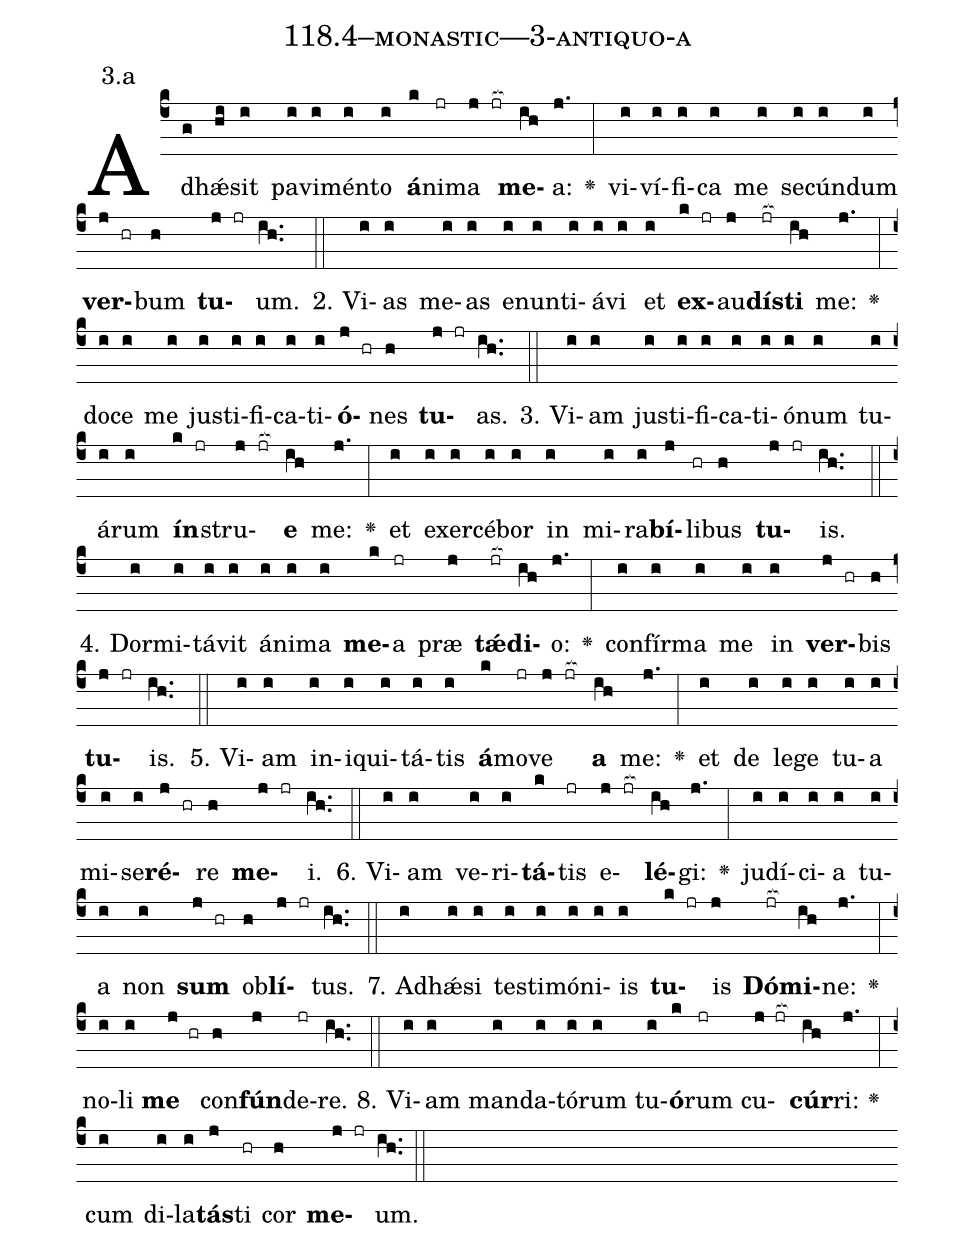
name: 118.4--monastic---3-antiquo-a;
annotation: 3.a;
%%
(c4)Ad(g)hǽ(hi)sit(i) pa(i)vi(i)mén(i)to(i) <b>á</b>(k)ni(jr)ma(j jr[ocb:1{]) <b>me</b>(ih[ocb:0}])a:(j.) <v>\greheightstar</v>(:) vi(i)ví(i)fi(i)ca(i) me(i) se(i)cún(i)dum(i) <b>ver</b>(j hr)bum(h) <b>tu</b>(j jr)um.(ih..) (::)
2. Vi(i)as(i) me(i)as(i) e(i)nun(i)ti(i)á(i)vi(i) et(i) <b>ex</b>(k jr)au(j)<b>dís</b>(jr[ocb:1{])<b>ti</b>(ih[ocb:0}]) me:(j.) <v>\greheightstar</v>(:) do(i)ce(i) me(i) jus(i)ti(i)fi(i)ca(i)ti(i)<b>ó</b>(j hr)nes(h) <b>tu</b>(j jr)as.(ih..) (::)
3. Vi(i)am(i) jus(i)ti(i)fi(i)ca(i)ti(i)ó(i)num(i) tu(i)á(i)rum(i) <b>ín</b>(k jr)stru(j jr[ocb:1{])<b>e</b>(ih[ocb:0}]) me:(j.) <v>\greheightstar</v>(:) et(i) ex(i)er(i)cé(i)bor(i) in(i) mi(i)ra(i)<b>bí</b>(j)li(hr)bus(h) <b>tu</b>(j jr)is.(ih..) (::)
4. Dor(i)mi(i)tá(i)vit(i) á(i)ni(i)ma(i) <b>me</b>(k)a(jr) præ(j) <b>tǽ</b>(jr[ocb:1{])<b>di</b>(ih[ocb:0}])o:(j.) <v>\greheightstar</v>(:) con(i)fír(i)ma(i) me(i) in(i) <b>ver</b>(j hr)bis(h) <b>tu</b>(j jr)is.(ih..) (::)
5. Vi(i)am(i) in(i)i(i)qui(i)tá(i)tis(i) <b>á</b>(k)mo(jr)ve(j jr[ocb:1{]) <b>a</b>(ih[ocb:0}]) me:(j.) <v>\greheightstar</v>(:) et(i) de(i) le(i)ge(i) tu(i)a(i) mi(i)se(i)<b>ré</b>(j hr)re(h) <b>me</b>(j jr)i.(ih..) (::)
6. Vi(i)am(i) ve(i)ri(i)<b>tá</b>(k)tis(jr) e(j jr[ocb:1{])<b>lé</b>(ih[ocb:0}])gi:(j.) <v>\greheightstar</v>(:) ju(i)dí(i)ci(i)a(i) tu(i)a(i) non(i) <b>sum</b>(j hr) ob(h)<b>lí</b>(j jr)tus.(ih..) (::)
7. Ad(i)hǽ(i)si(i) tes(i)ti(i)mó(i)ni(i)is(i) <b>tu</b>(k jr)is(j) <b>Dó</b>(jr[ocb:1{])<b>mi</b>(ih[ocb:0}])ne:(j.) <v>\greheightstar</v>(:) no(i)li(i) <b>me</b>(j hr) con(h)<b>fún</b>(j)de(jr)re.(ih..) (::)
8. Vi(i)am(i) man(i)da(i)tó(i)rum(i) tu(i)<b>ó</b>(k)rum(jr) cu(j jr[ocb:1{])<b>cúr</b>(ih[ocb:0}])ri:(j.) <v>\greheightstar</v>(:) cum(i) di(i)la(i)<b>tás</b>(j)ti(hr) cor(h) <b>me</b>(j jr)um.(ih..) (::)
